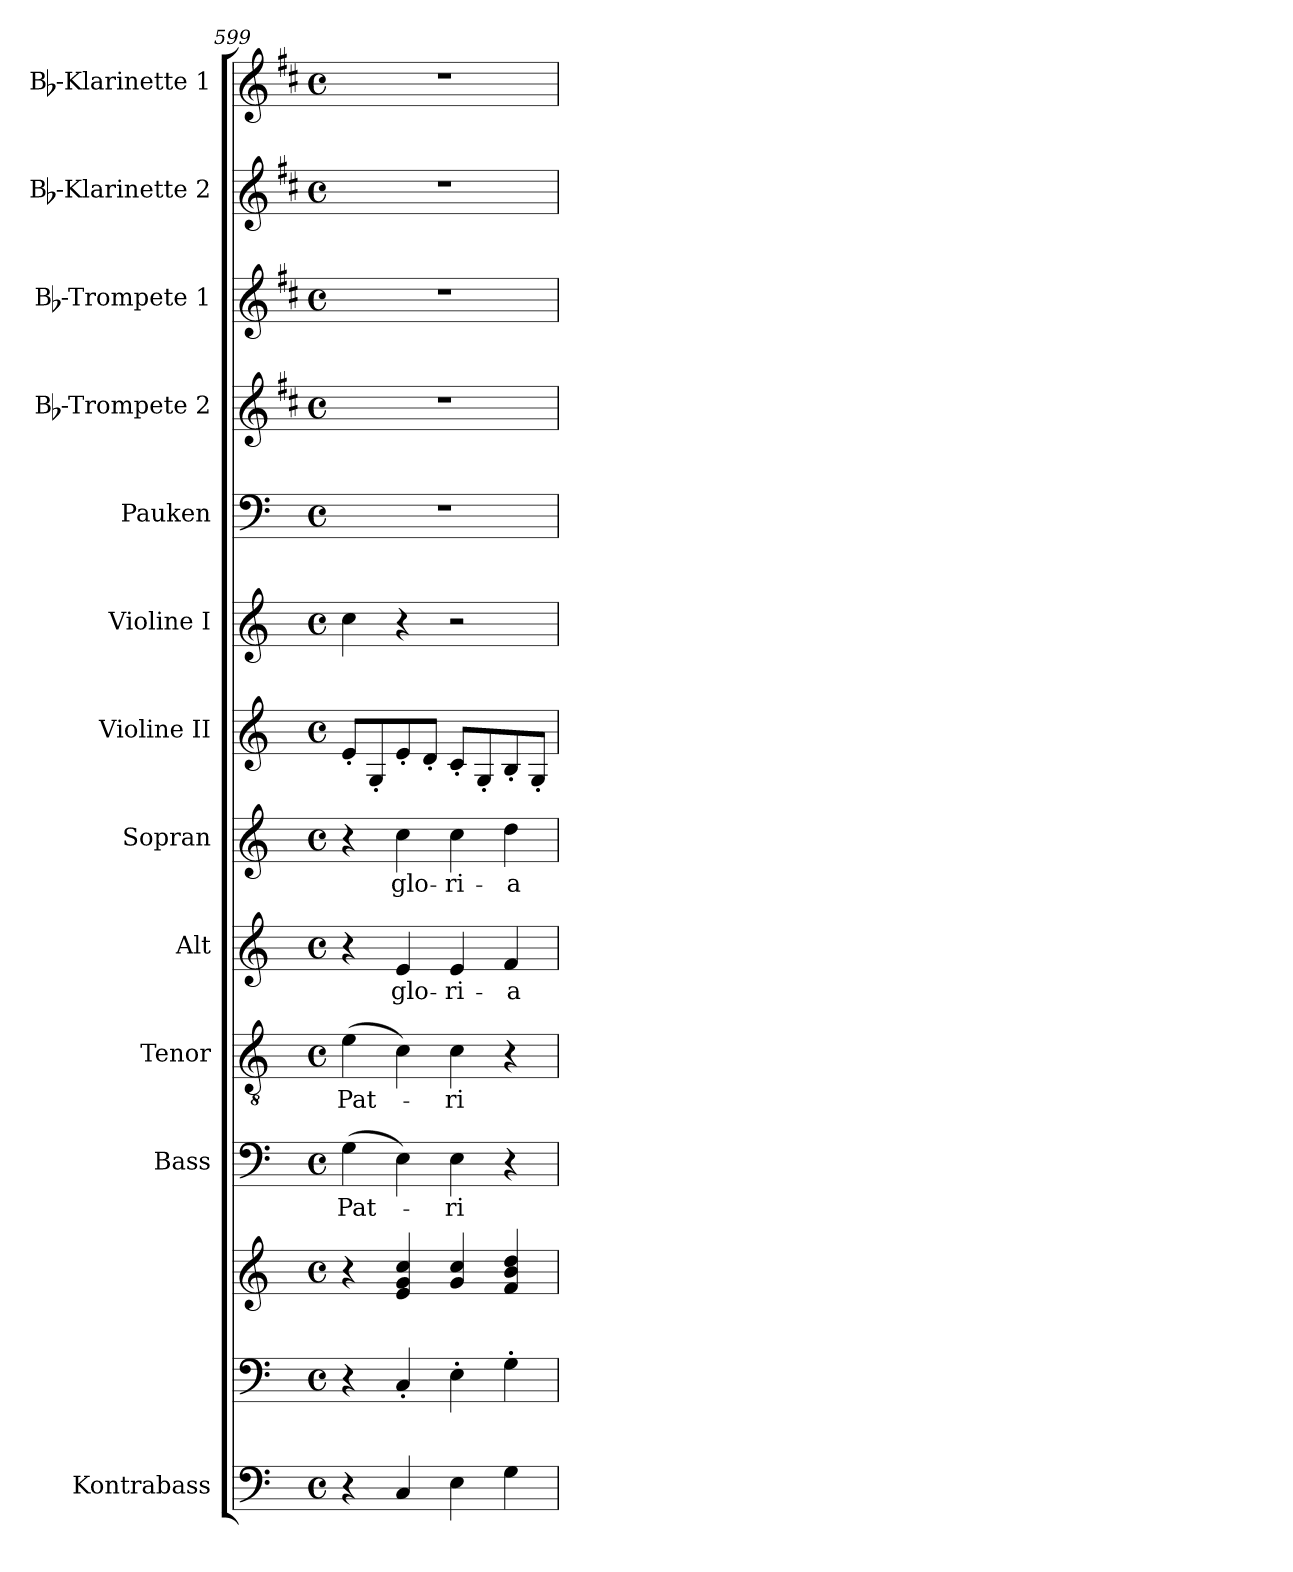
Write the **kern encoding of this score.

**kern	**kern	**kern	**kern	**text	**kern	**text	**kern	**text	**kern	**text	**kern	**kern	**kern	**kern	**kern	**kern	**kern
*part13	*part12	*part12	*part11	*part11	*part10	*part10	*part9	*part9	*part8	*part8	*part7	*part6	*part5	*part4	*part3	*part2	*part1
*staff14	*staff13	*staff12	*staff11	*staff11	*staff10	*staff10	*staff9	*staff9	*staff8	*staff8	*staff7	*staff6	*staff5	*staff4	*staff3	*staff2	*staff1
*I"Kontrabass	*	*	*I"Bass	*	*I"Tenor	*	*I"Alt	*	*I"Sopran	*	*I"Violine II	*I"Violine I	*I"Pauken	*I"Bb-Trompete 2	*I"Bb-Trompete 1	*I"Bb-Klarinette 2	*I"Bb-Klarinette 1
*I'Kb.	*	*	*I'B.	*	*I'T.	*	*I'A.	*	*I'S.	*	*I'Vl. II	*I'Vl. I	*I'Pk.	*I'Bb Trp. 2	*I'Bb Trp. 1	*I'Bb Kl. 2	*I'Bb Kl. 1
*clefF4	*clefF4	*clefG2	*clefF4	*	*clefGv2	*	*clefG2	*	*clefG2	*	*clefG2	*clefG2	*clefF4	*clefG2	*clefG2	*clefG2	*clefG2
*ITrd7c12	*	*	*	*	*	*	*	*	*	*	*	*	*	*ITrd1c2	*ITrd1c2	*ITrd1c2	*ITrd1c2
*k[]	*k[]	*k[]	*k[]	*	*k[]	*	*k[]	*	*k[]	*	*k[]	*k[]	*k[]	*k[]	*k[]	*k[]	*k[]
*C:	*C:	*C:	*C:	*	*C:	*	*C:	*	*C:	*	*C:	*C:	*C:	*C:	*C:	*C:	*C:
*M4/4	*M4/4	*M4/4	*M4/4	*	*M4/4	*	*M4/4	*	*M4/4	*	*M4/4	*M4/4	*M4/4	*M4/4	*M4/4	*M4/4	*M4/4
*met(c)	*met(c)	*met(c)	*met(c)	*	*met(c)	*	*met(c)	*	*met(c)	*	*met(c)	*met(c)	*met(c)	*met(c)	*met(c)	*met(c)	*met(c)
=599	=599	=599	=599	=599	=599	=599	=599	=599	=599	=599	=599	=599	=599	=599	=599	=599	=599
!	!	!	!	!LO:LY:b	!	!LO:LY:b	!	!	!	!	!	!	!	!	!	!	!
4r	4r	4r	(>4G\	Pat-	(>4e\	Pat-	4r	.	4r	.	8e'</L	4cc\	1r	1r	1r	1r	1r
.	.	.	.	.	.	.	.	.	.	.	8G'</	.	.	.	.	.	.
!	!	!	!	!	!	!	!	!LO:LY:b	!	!LO:LY:b	!	!	!	!	!	!	!
4CC/	4C'</	4e/ 4g/ 4cc/	4E\)	.	4c\)	.	4e/	glo-	4cc\	glo-	8e'</	4r	.	.	.	.	.
.	.	.	.	.	.	.	.	.	.	.	8d'</J	.	.	.	.	.	.
!	!	!	!	!LO:LY:b	!	!LO:LY:b	!	!LO:LY:b	!	!LO:LY:b	!	!	!	!	!	!	!
4EE\	4E'>\	4g/ 4cc/	4E\	-ri	4c\	-ri	4e/	-ri-	4cc\	-ri-	8c'</L	2r	.	.	.	.	.
.	.	.	.	.	.	.	.	.	.	.	8G'</	.	.	.	.	.	.
!	!	!	!	!	!	!	!	!LO:LY:b	!	!LO:LY:b	!	!	!	!	!	!	!
4GG\	4G'>\	4f/ 4b/ 4dd/	4r	.	4r	.	4f/	-a	4dd\	-a	8B'</	.	.	.	.	.	.
.	.	.	.	.	.	.	.	.	.	.	8G'</J	.	.	.	.	.	.
=	=	=	=	=	=	=	=	=	=	=	=	=	=	=	=	=	=
*-	*-	*-	*-	*-	*-	*-	*-	*-	*-	*-	*-	*-	*-	*-	*-	*-	*-
